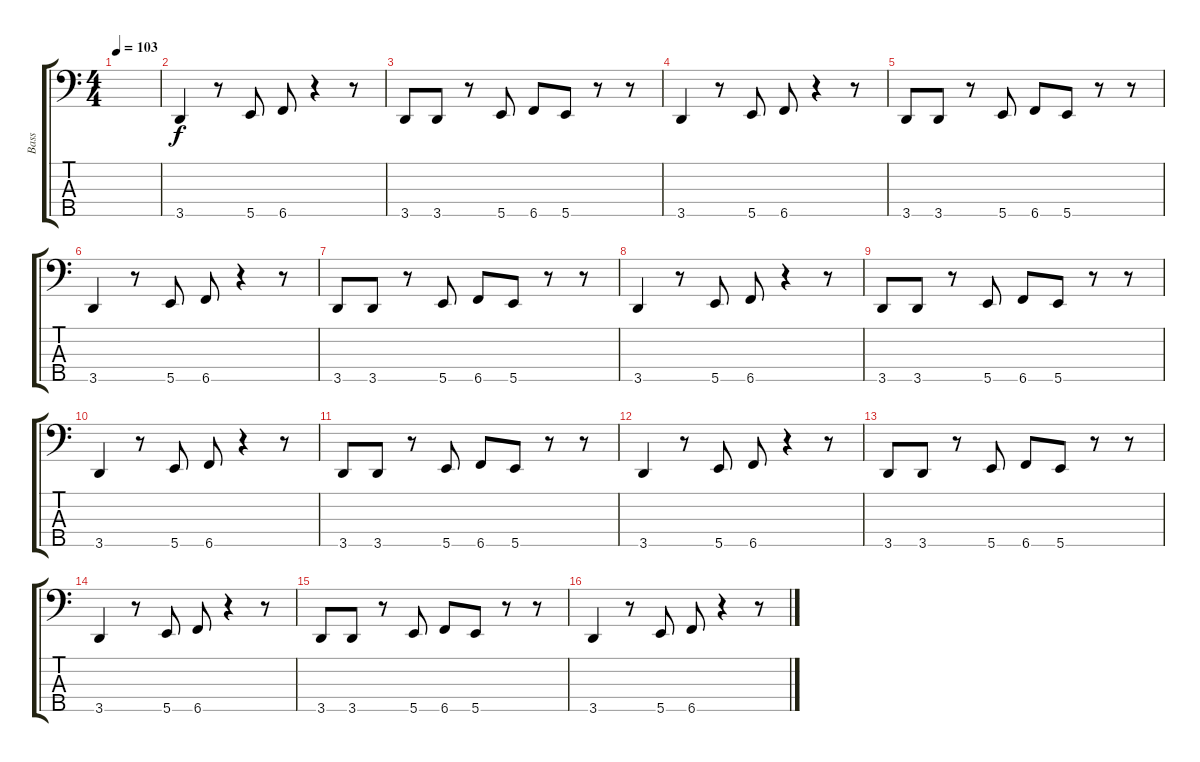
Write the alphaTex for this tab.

\track ("Bass" "Bass") {instrument electricbassfinger}
\staff {score tabs}
\tuning (G2 D2 A1 E1 B0) {hide}
\ts (4 4)
\tempo 103
\clef f4
\ks c
|
3.5.4{balance 8} r.8 5.5.8 6.5.8 r.4 r.8 |
3.5.8 3.5.8 r.8 5.5.8 6.5.8 5.5.8 r.8 r.8 |
3.5.4 r.8 5.5.8 6.5.8 r.4 r.8 |
3.5.8 3.5.8 r.8 5.5.8 6.5.8 5.5.8 r.8 r.8 |
3.5.4 r.8 5.5.8 6.5.8 r.4 r.8 |
3.5.8 3.5.8 r.8 5.5.8 6.5.8 5.5.8 r.8 r.8 |
3.5.4 r.8 5.5.8 6.5.8 r.4 r.8 |
3.5.8 3.5.8 r.8 5.5.8 6.5.8 5.5.8 r.8 r.8 |
3.5.4 r.8 5.5.8 6.5.8 r.4 r.8 |
3.5.8 3.5.8 r.8 5.5.8 6.5.8 5.5.8 r.8 r.8 |
3.5.4 r.8 5.5.8 6.5.8 r.4 r.8 |
3.5.8 3.5.8 r.8 5.5.8 6.5.8 5.5.8 r.8 r.8 |
3.5.4 r.8 5.5.8 6.5.8 r.4 r.8 |
3.5.8 3.5.8 r.8 5.5.8 6.5.8 5.5.8 r.8 r.8 |
3.5.4 r.8 5.5.8 6.5.8 r.4 r.8
